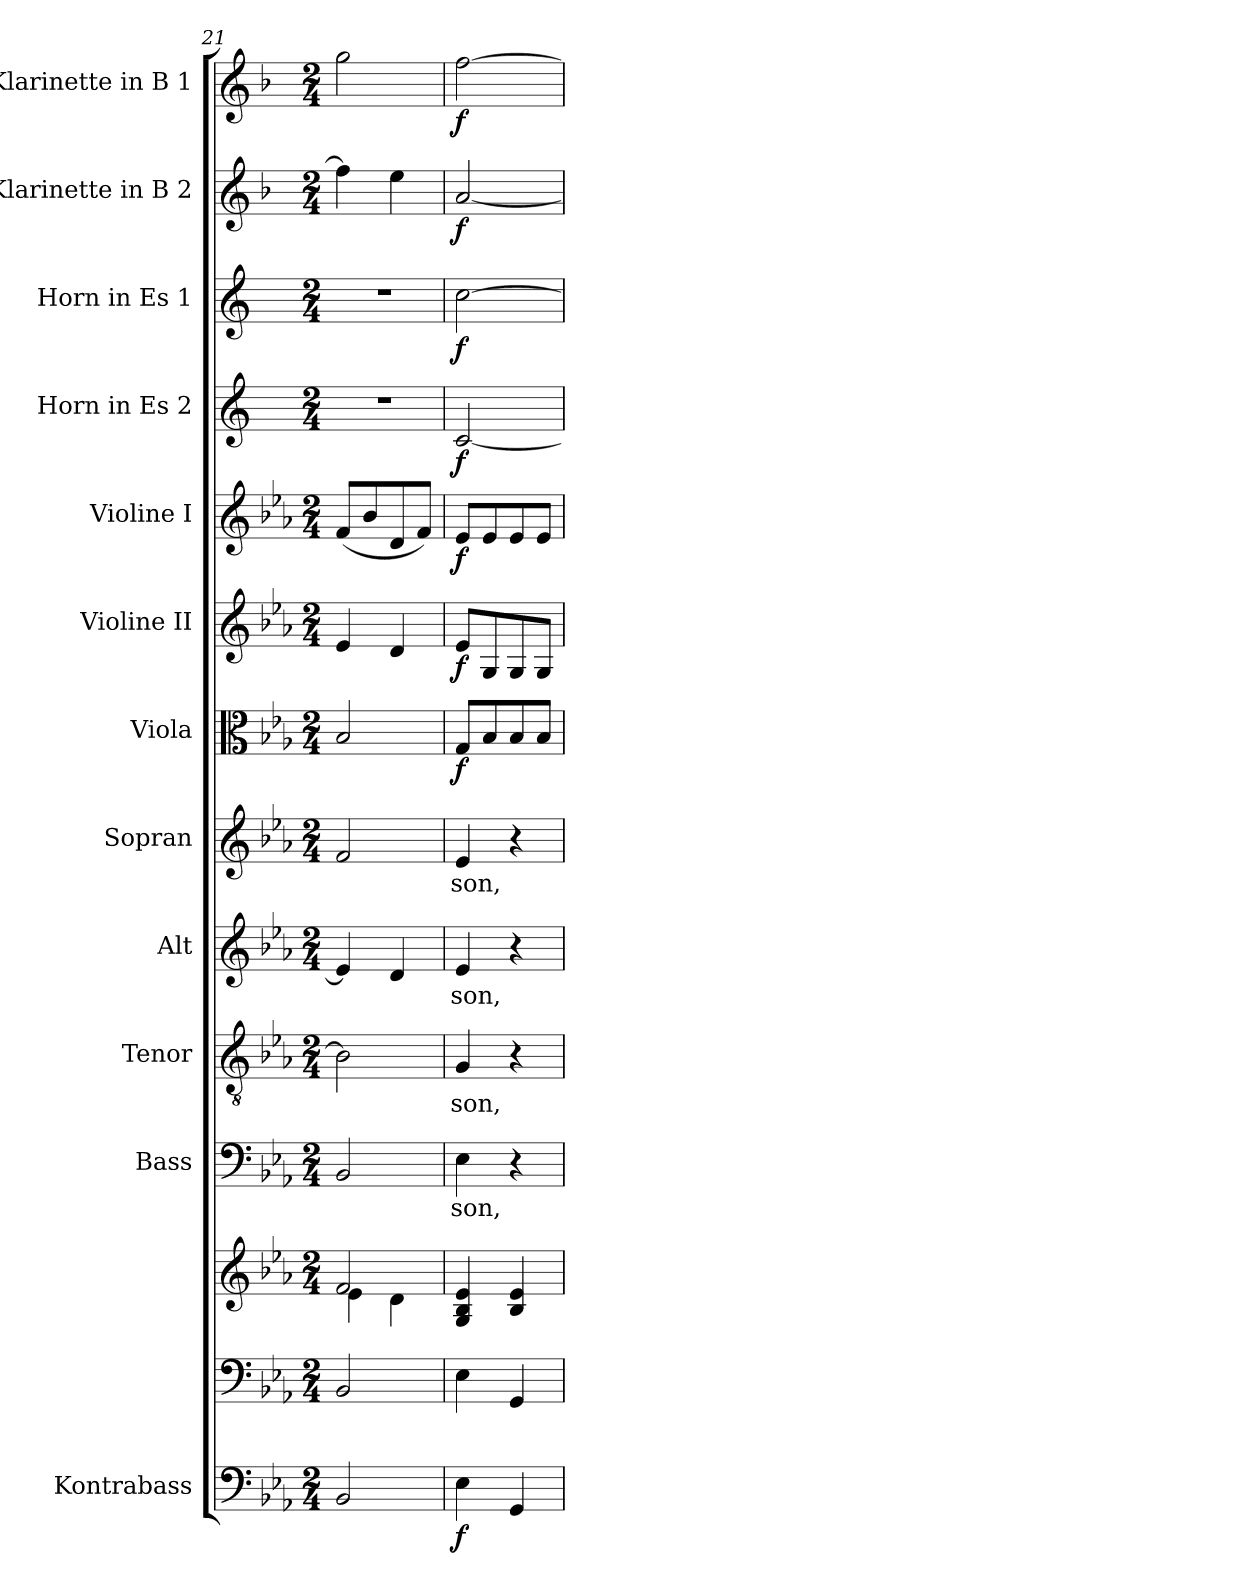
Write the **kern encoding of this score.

**kern	**dynam	**kern	**kern	**kern	**text	**kern	**text	**kern	**text	**kern	**text	**kern	**dynam	**kern	**dynam	**kern	**dynam	**kern	**dynam	**kern	**dynam	**kern	**dynam	**kern	**dynam
*part13	*part13	*part12	*part12	*part11	*part11	*part10	*part10	*part9	*part9	*part8	*part8	*part7	*part7	*part6	*part6	*part5	*part5	*part4	*part4	*part3	*part3	*part2	*part2	*part1	*part1
*staff14	*staff14	*staff13	*staff12	*staff11	*staff11	*staff10	*staff10	*staff9	*staff9	*staff8	*staff8	*staff7	*staff7	*staff6	*staff6	*staff5	*staff5	*staff4	*staff4	*staff3	*staff3	*staff2	*staff2	*staff1	*staff1
*I"Kontrabass	*	*	*	*I"Bass	*	*I"Tenor	*	*I"Alt	*	*I"Sopran	*	*I"Viola	*	*I"Violine II	*	*I"Violine I	*	*I"Horn in Es 2	*	*I"Horn in Es 1	*	*I"Klarinette in B 2	*	*I"Klarinette in B 1	*
*I'Kb.	*	*	*	*I'B	*	*I'T	*	*I'A	*	*I'S	*	*I'Vla.	*	*I'Vl. II	*	*I'Vl. I	*	*I'Hrn. 2	*	*I'Hrn. 1	*	*	*	*	*
*clefF4	*	*clefF4	*clefG2	*clefF4	*	*clefGv2	*	*clefG2	*	*clefG2	*	*clefC3	*	*clefG2	*	*clefG2	*	*clefG2	*	*clefG2	*	*clefG2	*	*clefG2	*
*ITrd7c12	*	*	*	*	*	*	*	*	*	*	*	*	*	*	*	*	*	*ITrd5c9	*	*ITrd5c9	*	*ITrd1c2	*	*ITrd1c2	*
*k[b-e-a-]	*	*k[b-e-a-]	*k[b-e-a-]	*k[b-e-a-]	*	*k[b-e-a-]	*	*k[b-e-a-]	*	*k[b-e-a-]	*	*k[b-e-a-]	*	*k[b-e-a-]	*	*k[b-e-a-]	*	*k[b-e-a-]	*	*k[b-e-a-]	*	*k[b-e-a-]	*	*k[b-e-a-]	*
*E-:	*	*E-:	*E-:	*E-:	*	*E-:	*	*E-:	*	*E-:	*	*E-:	*	*E-:	*	*E-:	*	*E-:	*	*E-:	*	*E-:	*	*E-:	*
*M2/4	*	*M2/4	*M2/4	*M2/4	*	*M2/4	*	*M2/4	*	*M2/4	*	*M2/4	*	*M2/4	*	*M2/4	*	*M2/4	*	*M2/4	*	*M2/4	*	*M2/4	*
=21	=21	=21	=21	=21	=21	=21	=21	=21	=21	=21	=21	=21	=21	=21	=21	=21	=21	=21	=21	=21	=21	=21	=21	=21	=21
*	*	*	*^	*	*	*	*	*	*	*	*	*	*	*	*	*	*	*	*	*	*	*	*	*	*
2BBB-/	.	2BB-/	2f/	4e-\	2BB-/	.	2B-\]	.	4e-/]	.	2f/	.	2B-/	.	4e-/	.	(<8f/L	.	2r	.	2r	.	4ee-\]	.	2ff\	.
.	.	.	.	.	.	.	.	.	.	.	.	.	.	.	.	.	8b-/	.	.	.	.	.	.	.	.	.
.	.	.	.	4d\	.	.	.	.	4d/	.	.	.	.	.	4d/	.	8d/	.	.	.	.	.	4dd\	.	.	.
.	.	.	.	.	.	.	.	.	.	.	.	.	.	.	.	.	8f/J)	.	.	.	.	.	.	.	.	.
*	*	*	*v	*v	*	*	*	*	*	*	*	*	*	*	*	*	*	*	*	*	*	*	*	*	*	*
=22	=22	=22	=22	=22	=22	=22	=22	=22	=22	=22	=22	=22	=22	=22	=22	=22	=22	=22	=22	=22	=22	=22	=22	=22	=22
!	!LO:DY:b	!	!	!	!LO:LY:b	!	!LO:LY:b	!	!LO:LY:b	!	!LO:LY:b	!	!LO:DY:b	!	!LO:DY:b	!	!LO:DY:b	!	!LO:DY:b	!	!LO:DY:b	!	!LO:DY:b	!	!LO:DY:b
4EE-\	f	4E-\	4G/ 4B-/ 4e-/	4E-\	-son,	4G/	-son,	4e-/	-son,	4e-/	-son,	8G/L	f	8e-/L	f	8e-/L	f	[2E-/	f	[2e-\	f	[2g/	f	[2ee-\	f
.	.	.	.	.	.	.	.	.	.	.	.	8B-/	.	8G/	.	8e-/	.	.	.	.	.	.	.	.	.
4GGG/	.	4GG/	4B-/ 4e-/	4r	.	4r	.	4r	.	4r	.	8B-/	.	8G/	.	8e-/	.	.	.	.	.	.	.	.	.
.	.	.	.	.	.	.	.	.	.	.	.	8B-/J	.	8G/J	.	8e-/J	.	.	.	.	.	.	.	.	.
=	=	=	=	=	=	=	=	=	=	=	=	=	=	=	=	=	=	=	=	=	=	=	=	=	=
*-	*-	*-	*-	*-	*-	*-	*-	*-	*-	*-	*-	*-	*-	*-	*-	*-	*-	*-	*-	*-	*-	*-	*-	*-	*-
